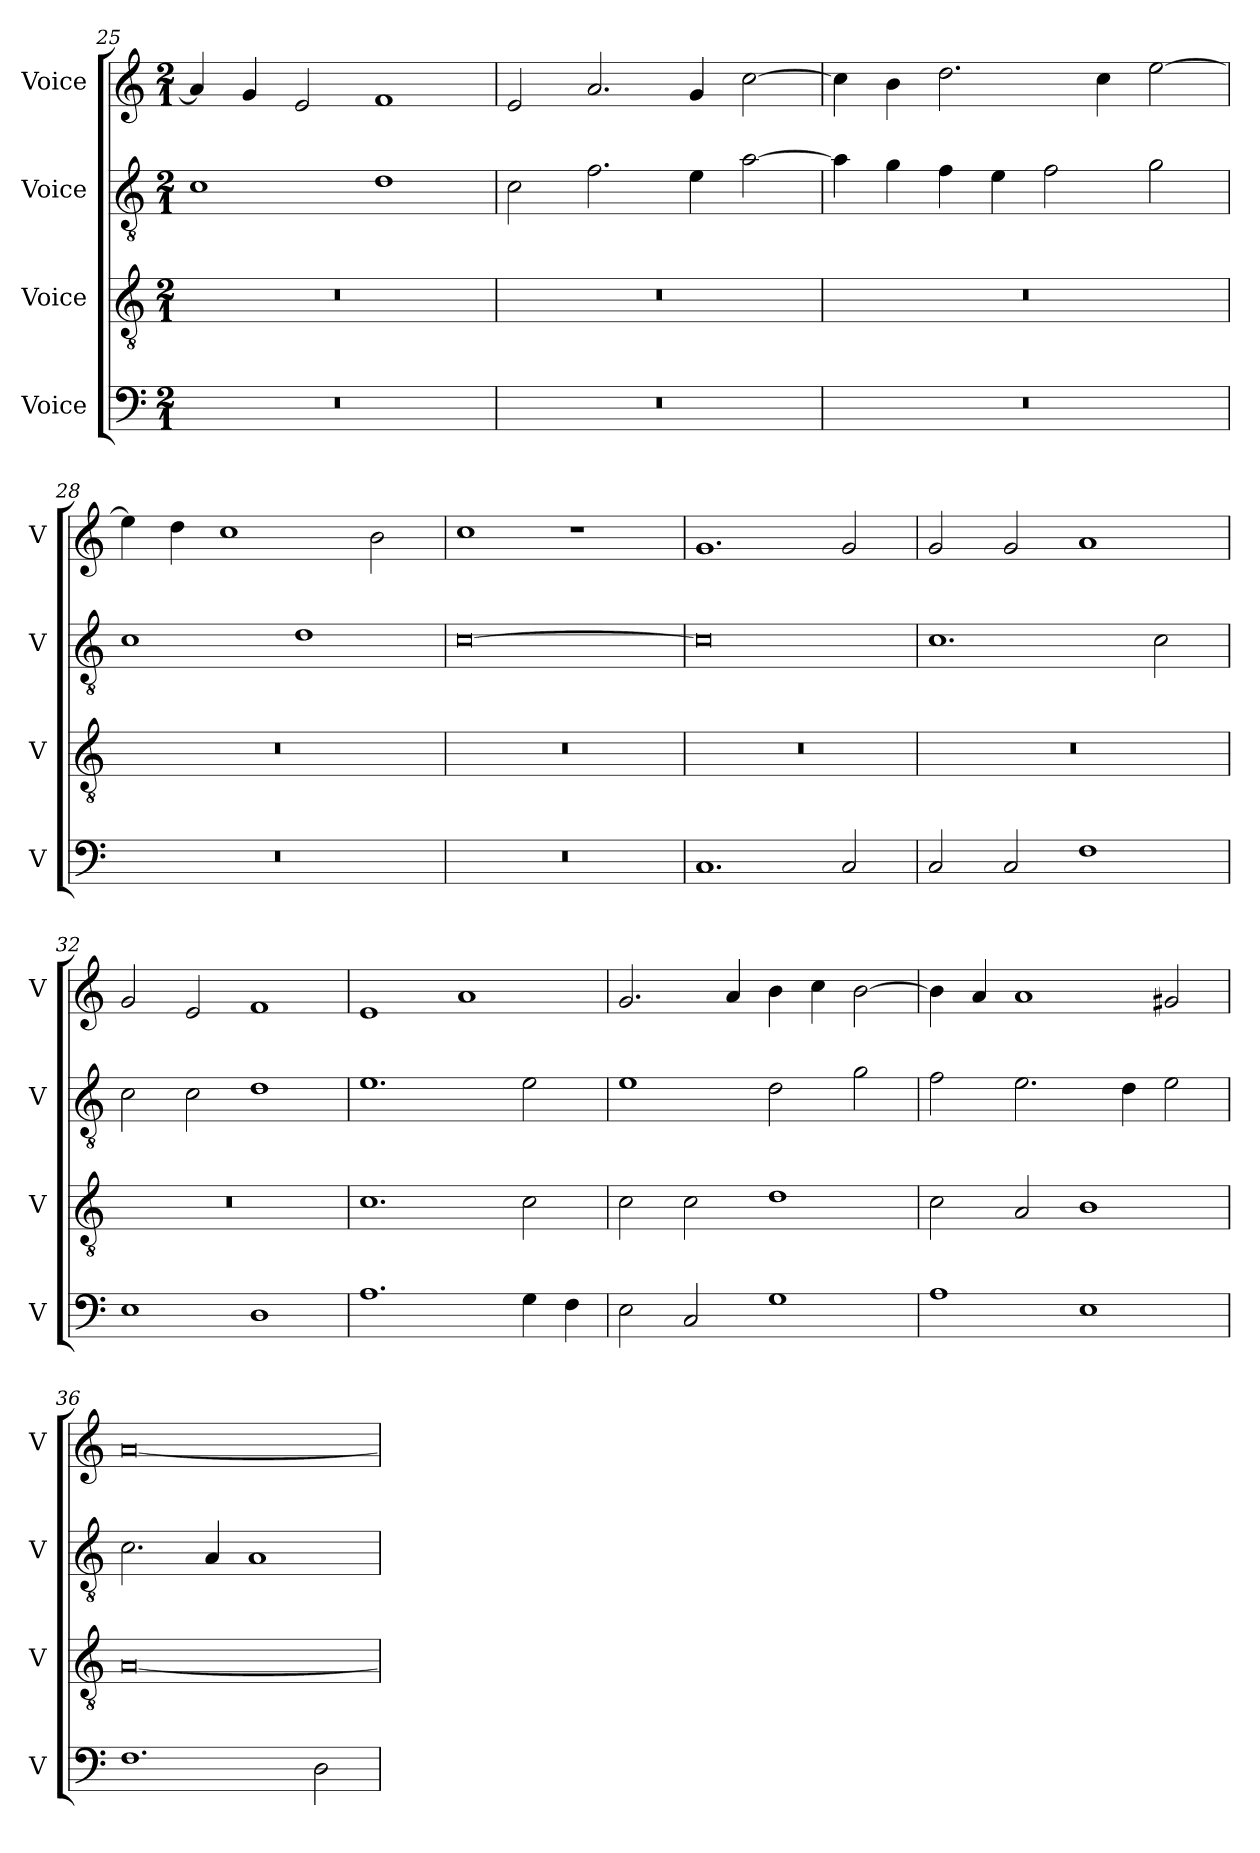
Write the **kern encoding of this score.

**kern	**kern	**kern	**kern
*part4	*part3	*part2	*part1
*staff4	*staff3	*staff2	*staff1
*I"Voice	*I"Voice	*I"Voice	*I"Voice
*I'V	*I'V	*I'V	*I'V
!!LO:LB:g=z
*clefF4	*clefGv2	*clefGv2	*clefG2
*k[]	*k[]	*k[]	*k[]
*M2/1	*M2/1	*M2/1	*M2/1
=25	=25	=25	=25
0r	0r	1c	4a/]
.	.	.	4g/
.	.	.	2e/
.	.	1d	1f
=26	=26	=26	=26
0r	0r	2c\	2e/
.	.	2.f\	2.a/
.	.	4e\	4g/
.	.	[2a\	[2cc\
=27	=27	=27	=27
0r	0r	4a\]	4cc\]
.	.	4g\	4b\
.	.	4f\	2.dd\
.	.	4e\	.
.	.	2f\	.
.	.	.	4cc\
.	.	2g\	[2ee\
=28	=28	=28	=28
0r	0r	1c	4ee\]
.	.	.	4dd\
.	.	.	1cc
.	.	1d	.
.	.	.	2b\
!!LO:PB:g=z
=29	=29	=29	=29
0r	0r	[0c	1cc
.	.	.	1r
=30	=30	=30	=30
1.C	0r	0c]	1.g
2C/	.	.	2g/
=31	=31	=31	=31
2C/	0r	1.c	2g/
2C/	.	.	2g/
1F	.	.	1a
.	.	2c\	.
=32	=32	=32	=32
1E	0r	2c\	2g/
.	.	2c\	2e/
1D	.	1d	1f
!!LO:LB:g=z
=33	=33	=33	=33
1.A	1.c	1.e	1e
.	.	.	1a
4G\	2c\	2e\	.
4F\	.	.	.
=34	=34	=34	=34
2E\	2c\	1e	2.g/
2C/	2c\	.	.
.	.	.	4a/
1G	1d	2d\	4b\
.	.	.	4cc\
.	.	2g\	[2b\
=35	=35	=35	=35
1A	2c\	2f\	4b\]
.	.	.	4a/
.	2A/	2.e\	1a
1E	1B	.	.
.	.	4d\	.
.	.	2e\	2g#X/
=36	=36	=36	=36
1.F	[0A	2.c\	[0a
.	.	4A/	.
.	.	1A	.
2D\	.	.	.
=	=	=	=
*-	*-	*-	*-
